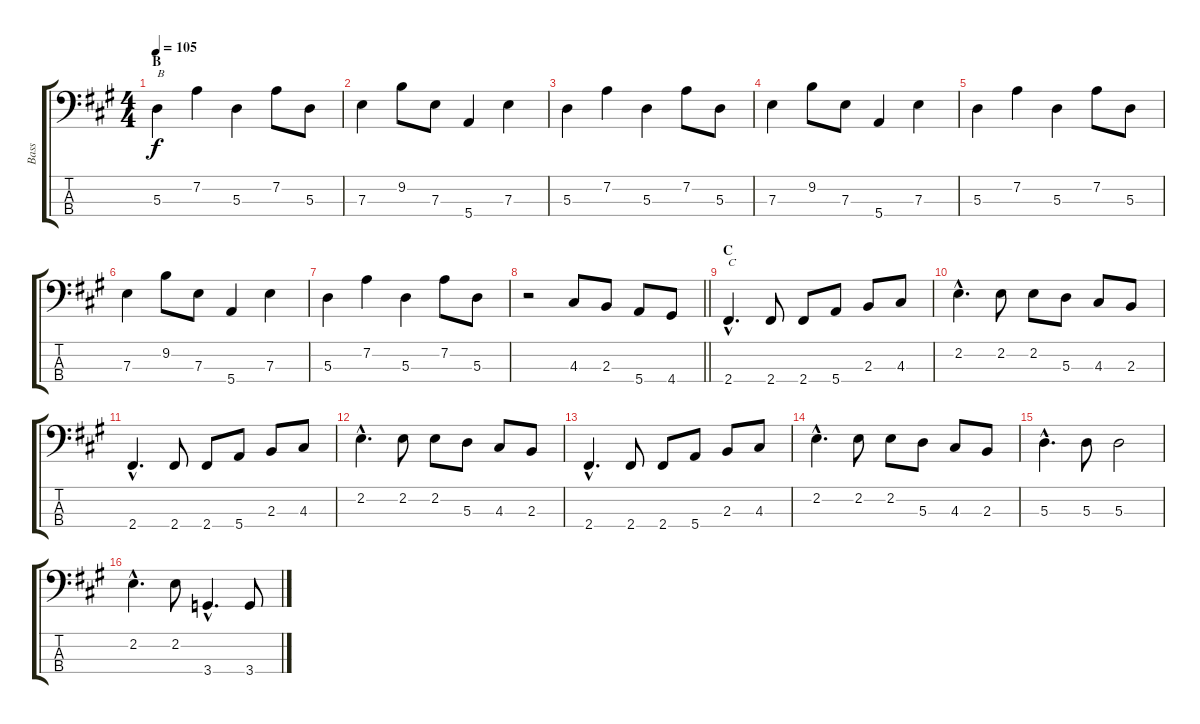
\track ("Bass" "Bass") {instrument electricbasspick}
\staff {score tabs}
\tuning (G2 D2 A1 E1) {hide}
\ts (4 4)
\section ("" "B")
\tempo 105
\clef f4
\ks a
5.3.4{txt "B" dy f} 7.2.4 5.3.4 7.2.8 5.3.8 |
7.3.4 9.2.8 7.3.8 5.4.4 7.3.4 |
5.3.4 7.2.4 5.3.4 7.2.8 5.3.8 |
7.3.4 9.2.8 7.3.8 5.4.4 7.3.4 |
5.3.4 7.2.4 5.3.4 7.2.8 5.3.8 |
7.3.4 9.2.8 7.3.8 5.4.4 7.3.4 |
5.3.4 7.2.4 5.3.4 7.2.8 5.3.8 |
\barLineRight lightlight
r.2 4.3.8 2.3.8 5.4.8 4.4.8 |
\section ("" "C")
2.4{hac}.4{d txt "C"} 2.4.8 2.4.8 5.4.8 2.3.8 4.3.8 |
2.2{hac}.4{d} 2.2.8 2.2.8 5.3.8 4.3.8 2.3.8 |
2.4{hac}.4{d} 2.4.8 2.4.8 5.4.8 2.3.8 4.3.8 |
2.2{hac}.4{d} 2.2.8 2.2.8 5.3.8 4.3.8 2.3.8 |
2.4{hac}.4{d} 2.4.8 2.4.8 5.4.8 2.3.8 4.3.8 |
2.2{hac}.4{d} 2.2.8 2.2.8 5.3.8 4.3.8 2.3.8 |
5.3{hac}.4{d} 5.3.8 5.3.2 |
2.2{hac}.4{d} 2.2.8 3.4{hac}.4{d} 3.4.8
